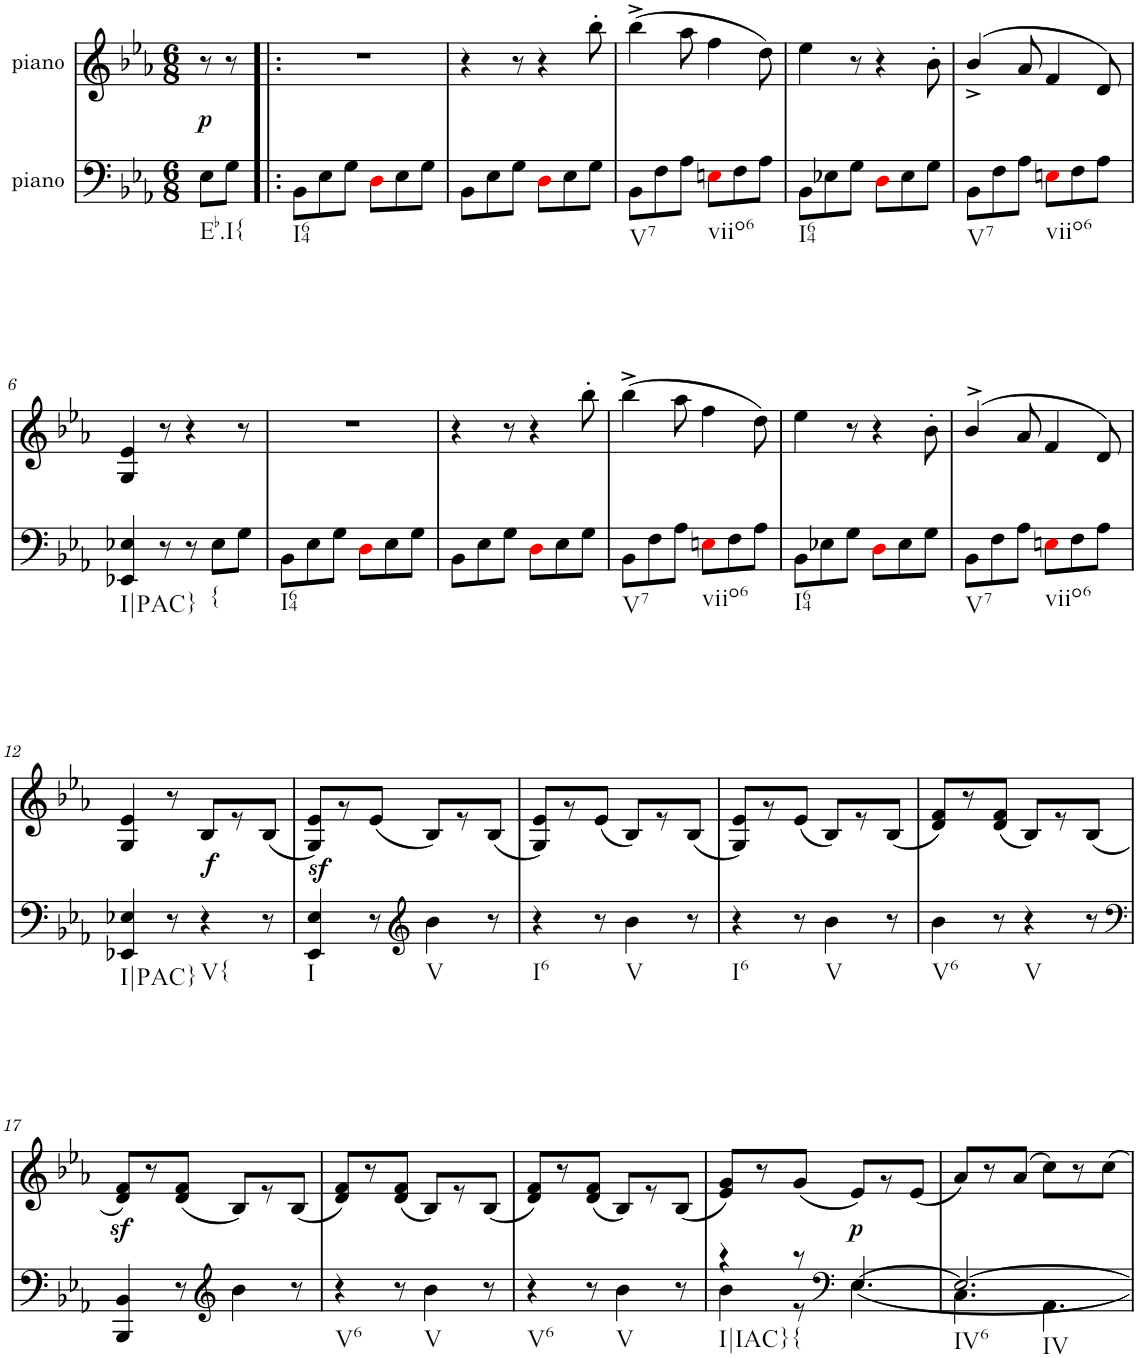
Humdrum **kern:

**kern	**dynam	**kern	**text	**dynam
*part2	*part2	*part1	*part1	*part1
*staff2	*staff2	*staff1	*staff1	*staff1
*I"piano	*	*I"piano	*	*
*I'Pno	*	*I'Pno	*	*
*clefF4	*	*clefG2	*	*
*k[b-e-a-]	*	*k[b-e-a-]	*	*
*E-:	*	*E-:	*	*
*M6/8	*	*M6/8	*	*
=	=	=	=	=
!LO:TX:b:t=Eb.I{	!	!	!	!
!	!	!	!LO:LY:b	!LO:DY:b
8E-\L	.	8r	p	p
8G\J	.	8r	.	.
=1!|:	=1!|:	=1!|:	=1!|:	=1!|:
!LO:TX:b:t=I64	!	!	!	!
8BB-\L	.	2.r	.	.
8E-\	.	.	.	.
8G\J	.	.	.	.
8Di\L	.	.	.	.
8E-\	.	.	.	.
8G\J	.	.	.	.
=2	=2	=2	=2	=2
8BB-\L	.	4r	.	.
8E-\	.	.	.	.
8G\J	.	8r	.	.
8Di\L	.	4r	.	.
8E-\	.	.	.	.
8G\J	.	8bb-'\	.	.
=3	=3	=3	=3	=3
!LO:TX:b:t=V7	!	!	!	!
8BB-\L	.	(4bb-^\	.	.
8F\	.	.	.	.
8A-\J	.	8aa-\	.	.
!LO:TX:b:t=viio6	!	!	!	!
8Eni\L	.	4ff\	.	.
8F\	.	.	.	.
8A-\J	.	8dd\)	.	.
=4	=4	=4	=4	=4
!LO:TX:b:t=I64	!	!	!	!
8BB-\L	.	4ee-\	.	.
8E-X\	.	.	.	.
8G\J	.	8r	.	.
8Di\L	.	4r	.	.
8E-\	.	.	.	.
8G\J	.	8b-'\	.	.
=5	=5	=5	=5	=5
!LO:TX:b:t=V7	!	!	!	!
8BB-\L	.	(>4b-^/	.	.
8F\	.	.	.	.
8A-\J	.	8a-/	.	.
!LO:TX:b:t=viio6	!	!	!	!
8Eni\L	.	4f/	.	.
8F\	.	.	.	.
8A-\J	.	8d/)	.	.
!!LO:LB:g=z
=6	=6	=6	=6	=6
!LO:TX:b:t=I|PAC}	!	!	!	!
4EE-X/ 4E-X/	.	4G/ 4e-/	.	.
8r	.	8r	.	.
8r	.	4r	.	.
!LO:TX:b:t={	!	!	!	!
8E-\L	.	.	.	.
8G\J	.	8r	.	.
=7	=7	=7	=7	=7
!LO:TX:b:t=I64	!	!	!	!
8BB-\L	.	2.r	.	.
8E-\	.	.	.	.
8G\J	.	.	.	.
8Di\L	.	.	.	.
8E-\	.	.	.	.
8G\J	.	.	.	.
=8	=8	=8	=8	=8
8BB-\L	.	4r	.	.
8E-\	.	.	.	.
8G\J	.	8r	.	.
8Di\L	.	4r	.	.
8E-\	.	.	.	.
8G\J	.	8bb-'\	.	.
=9	=9	=9	=9	=9
!LO:TX:b:t=V7	!	!	!	!
8BB-\L	.	(4bb-^\	.	.
8F\	.	.	.	.
8A-\J	.	8aa-\	.	.
!LO:TX:b:t=viio6	!	!	!	!
8Eni\L	.	4ff\	.	.
8F\	.	.	.	.
8A-\J	.	8dd\)	.	.
=10	=10	=10	=10	=10
!LO:TX:b:t=I64	!	!	!	!
8BB-\L	.	4ee-\	.	.
8E-X\	.	.	.	.
8G\J	.	8r	.	.
8Di\L	.	4r	.	.
8E-\	.	.	.	.
8G\J	.	8b-'\	.	.
=11	=11	=11	=11	=11
!LO:TX:b:t=V7	!	!	!	!
8BB-\L	.	(>4b-^>/	.	.
8F\	.	.	.	.
8A-\J	.	8a-/	.	.
!LO:TX:b:t=viio6	!	!	!	!
8Eni\L	.	4f/	.	.
8F\	.	.	.	.
8A-\J	.	8d/)	.	.
!!LO:LB:g=z
=12	=12	=12	=12	=12
!LO:TX:b:t=I|PAC}	!	!	!	!
4EE-X/ 4E-X/	.	4G/ 4e-/	.	.
8r	.	8r	.	.
!LO:TX:b:t=V{	!	!	!	!
!	!LO:DY:a	!	!LO:LY:b	!
4r	f	8B-/L	f	.
.	.	8r	.	.
8r	.	(8B-/J	.	.
=13	=13	=13	=13	=13
!LO:TX:b:t=I	!	!	!	!
4EE-/z> 4E-/z>	.	8G/ 8e-/L)	.	.
.	.	8r	.	.
8r	.	(8e-/J	.	.
*clefG2	*	*	*	*
!LO:TX:b:t=V	!	!	!	!
4b-\	.	8B-/L)	.	.
.	.	8r	.	.
8r	.	(8B-/J	.	.
=14	=14	=14	=14	=14
!LO:TX:b:t=I6	!	!	!	!
4r	.	8G/ 8e-/L)	.	.
.	.	8r	.	.
8r	.	(8e-/J	.	.
!LO:TX:b:t=V	!	!	!	!
4b-\	.	8B-/L)	.	.
.	.	8r	.	.
8r	.	(8B-/J	.	.
=15	=15	=15	=15	=15
!LO:TX:b:t=I6	!	!	!	!
4r	.	8G/ 8e-/L)	.	.
.	.	8r	.	.
8r	.	(8e-/J	.	.
!LO:TX:b:t=V	!	!	!	!
4b-\	.	8B-/L)	.	.
.	.	8r	.	.
8r	.	(8B-/J	.	.
=16	=16	=16	=16	=16
!LO:TX:b:t=V6	!	!	!	!
4b-\	.	8d/ 8f/L)	.	.
.	.	8r	.	.
8r	.	(8d/ 8f/J	.	.
!LO:TX:b:t=V	!	!	!	!
4r	.	8B-/L)	.	.
.	.	8r	.	.
8r	.	(8B-/J	.	.
!!LO:LB:g=z
=17	=17	=17	=17	=17
*clefF4	*	*	*	*
4BBB-/ 4BB-/	.	8d/z< 8f/z<L)	.	.
.	.	8r	.	.
8r	.	(8d/ 8f/J	.	.
*clefG2	*	*	*	*
4b-\	.	8B-/L)	.	.
.	.	8r	.	.
8r	.	(8B-/J	.	.
=18	=18	=18	=18	=18
!LO:TX:b:t=V6	!	!	!	!
4r	.	8d/ 8f/L)	.	.
.	.	8r	.	.
8r	.	(8d/ 8f/J	.	.
!LO:TX:b:t=V	!	!	!	!
4b-\	.	8B-/L)	.	.
.	.	8r	.	.
8r	.	(8B-/J	.	.
=19	=19	=19	=19	=19
!LO:TX:b:t=V6	!	!	!	!
4r	.	8d/ 8f/L)	.	.
.	.	8r	.	.
8r	.	(8d/ 8f/J	.	.
!LO:TX:b:t=V	!	!	!	!
4b-\	.	8B-/L)	.	.
.	.	8r	.	.
8r	.	(8B-/J	.	.
=20	=20	=20	=20	=20
*^	*	*	*	*
!LO:TX:b:t=I|IAC}	!	!	!	!	!
4r	4b-\	.	8e-/ 8g/L)	.	.
.	.	.	8r	.	.
!LO:TX:b:t={	!	!	!	!	!
8r	8r	.	(8g/J	.	.
*clefF4	*	*	*	*	*
!	!	!	!	!LO:LY:b	!LO:DY:b
4.E-/	[>4.E-\	.	8e-/L)	p	p
.	.	.	8r	.	.
.	.	.	(8e-/J	.	.
=21	=21	=21	=21	=21	=21
!LO:TX:b:t=IV6	!	!	!	!	!
!LO:TX:b:t=IV	!	!	!	!	!
2.E-/_	4.C\	.	8a-/L)	.	.
.	.	.	8r	.	.
.	.	.	(8a-/J	.	.
.	4.AA-\	.	8cc\L)	.	.
.	.	.	8r	.	.
.	.	.	8cc\J	.	.
*v	*v	*	*	*	*
=	=	=	=	=
*-	*-	*-	*-	*-
